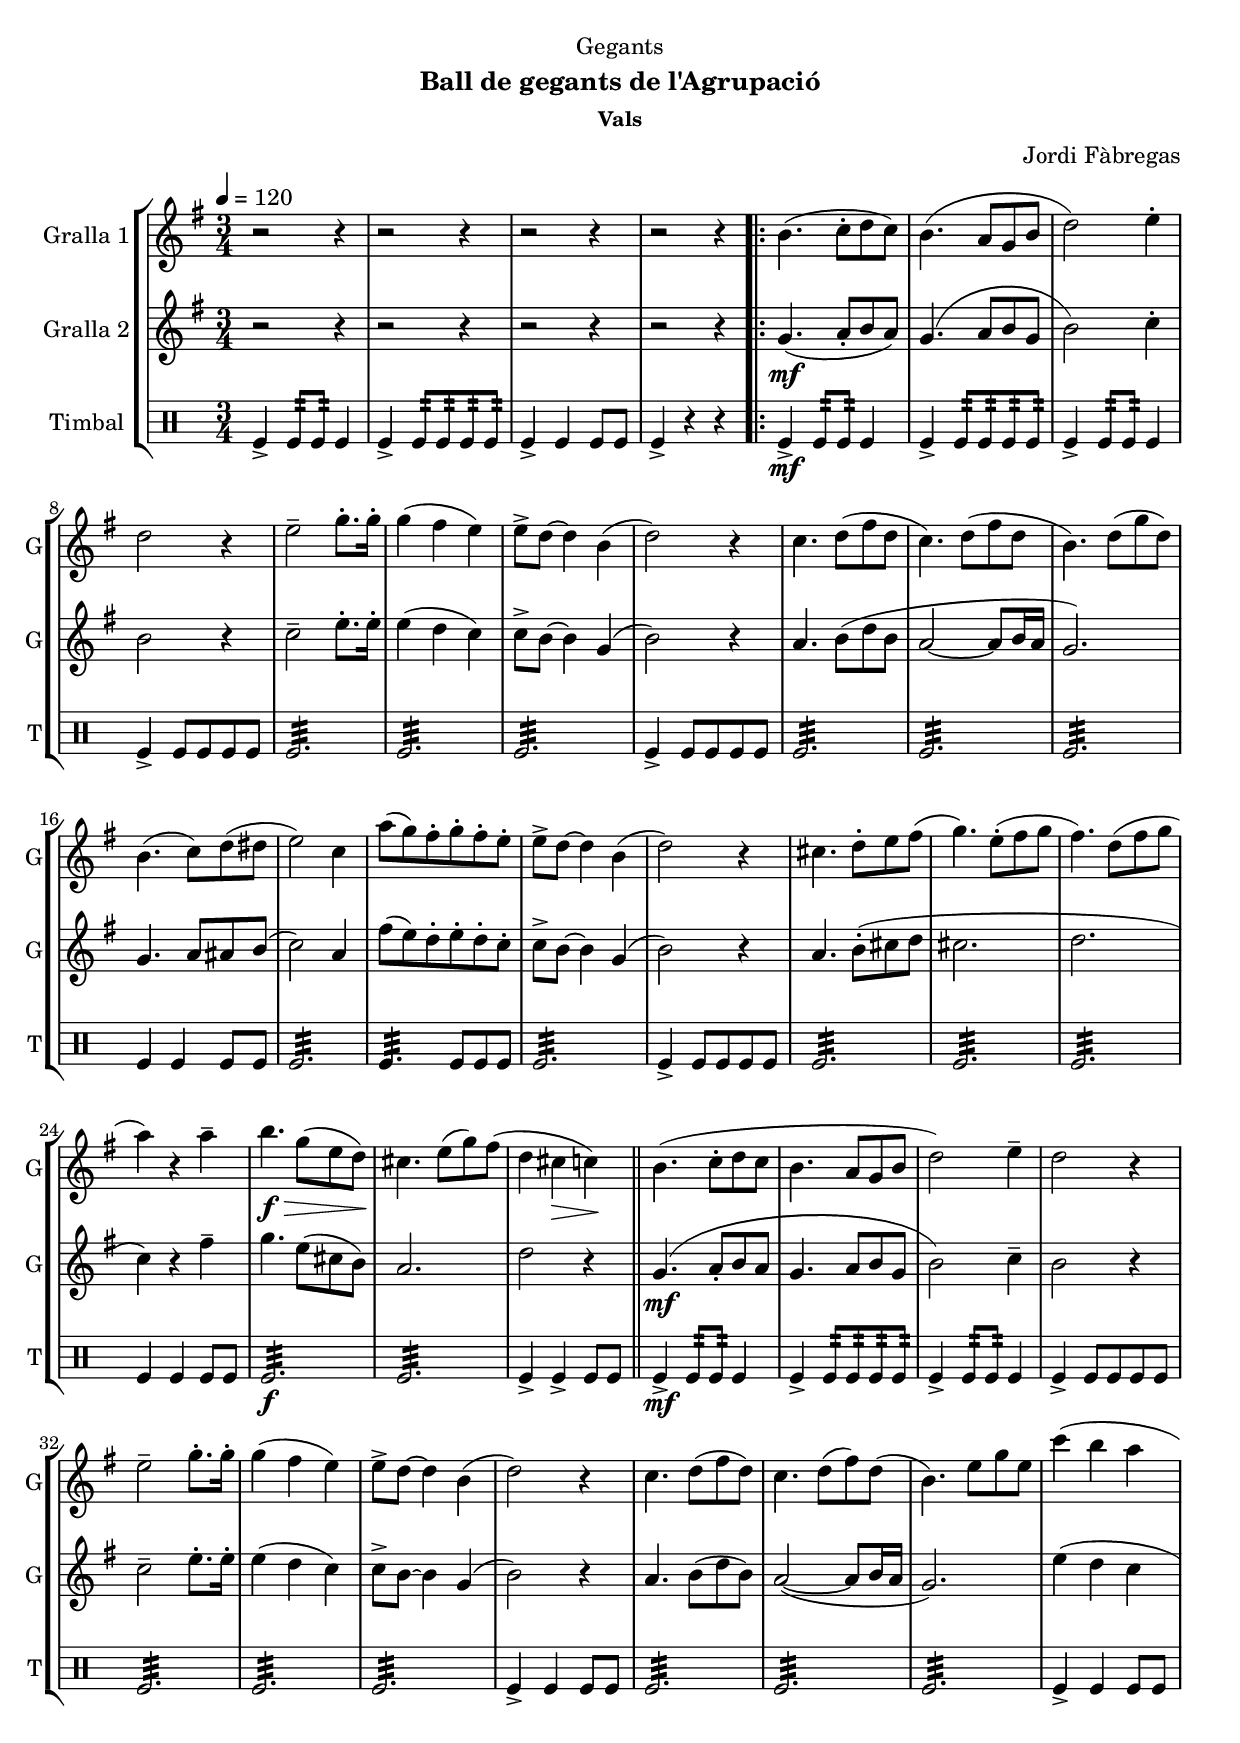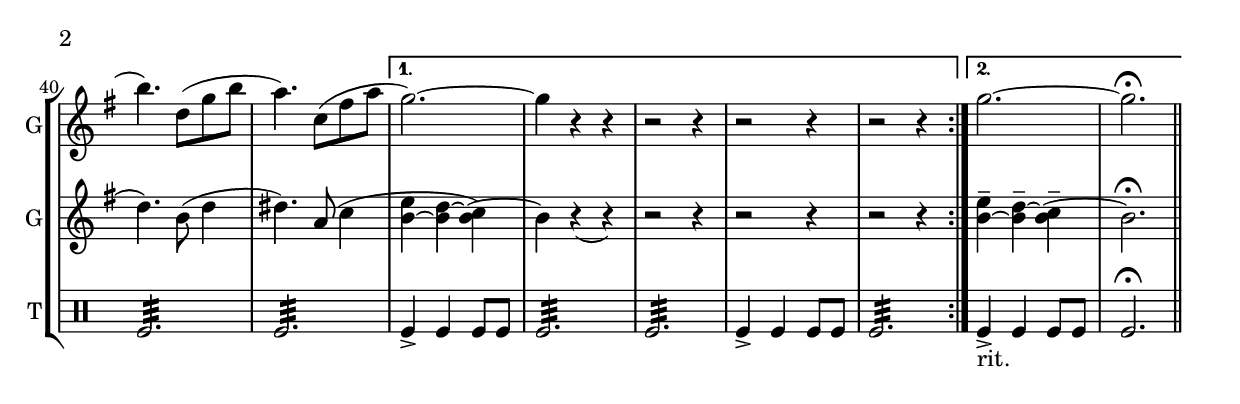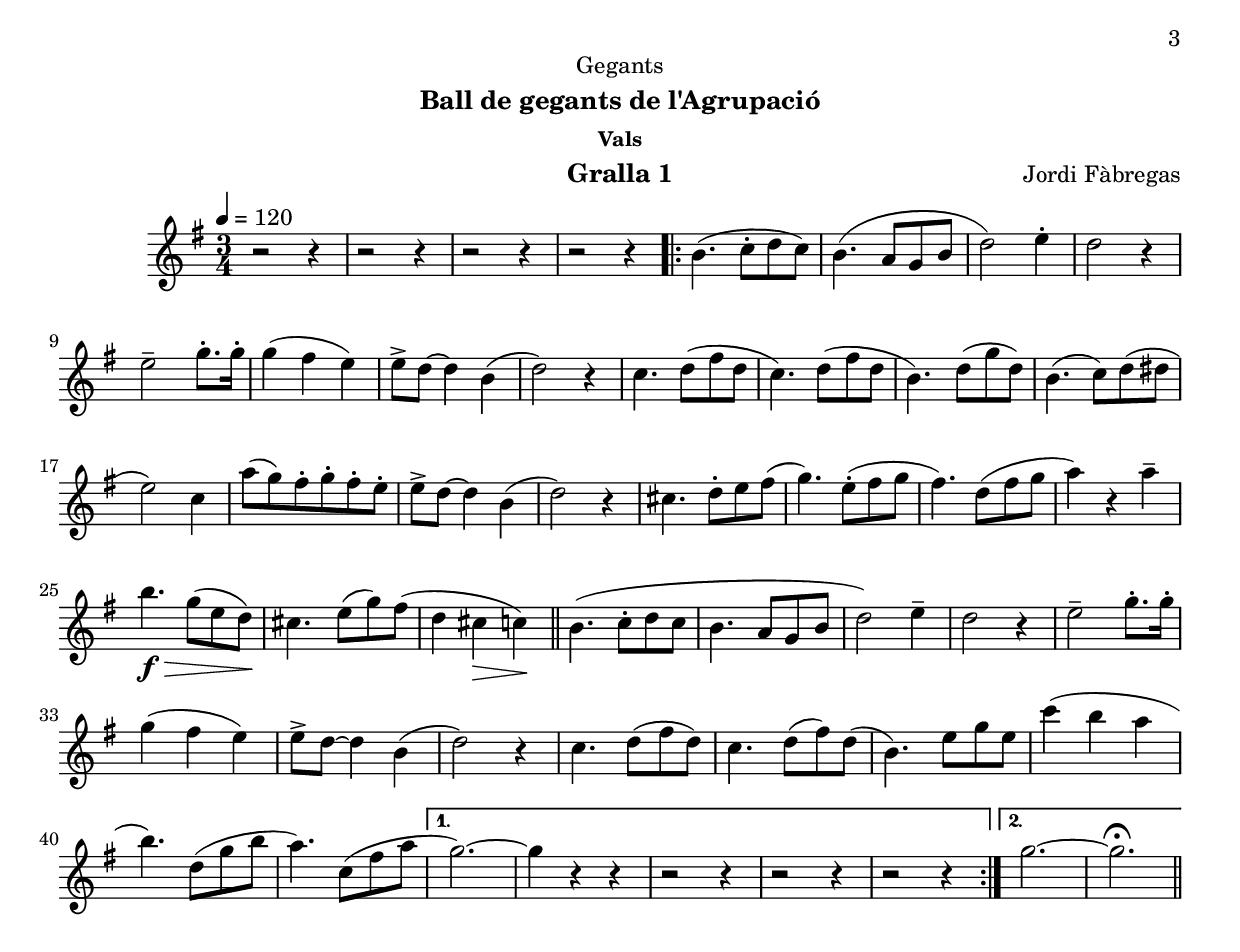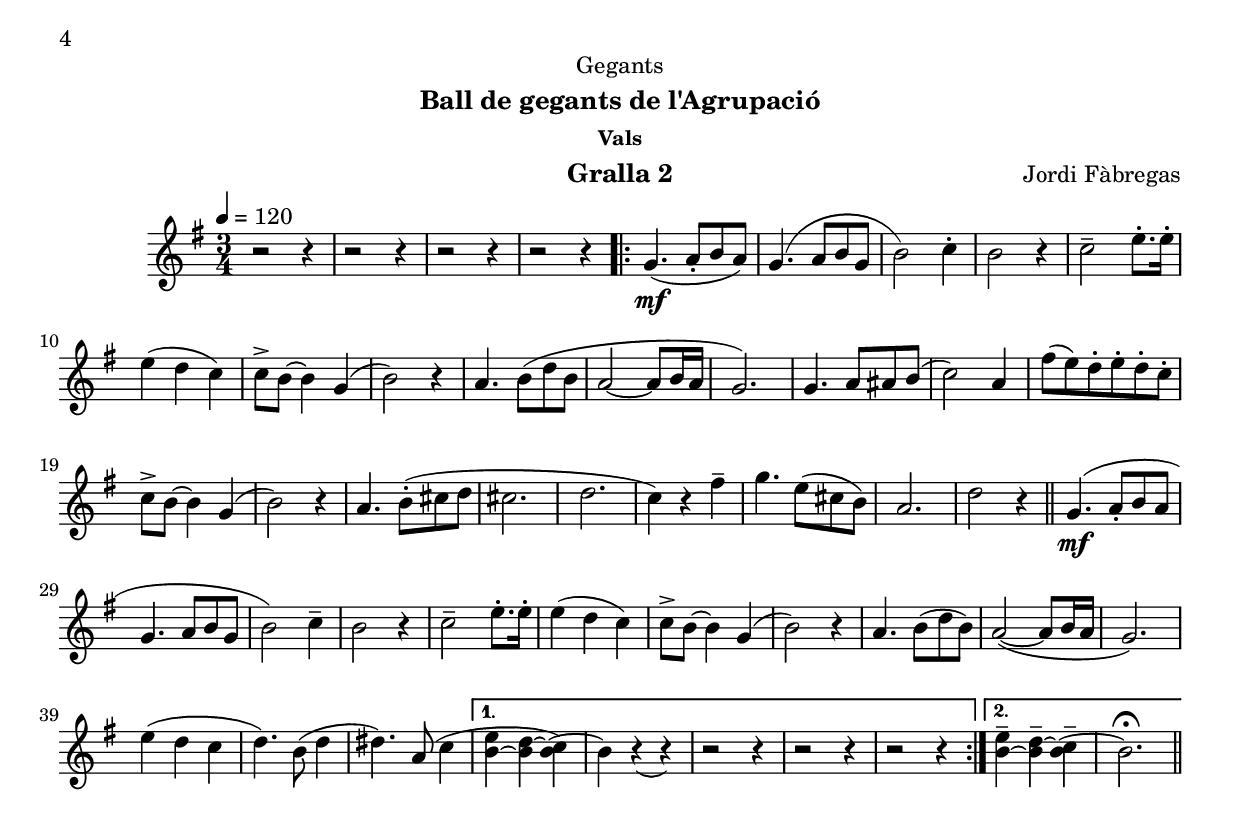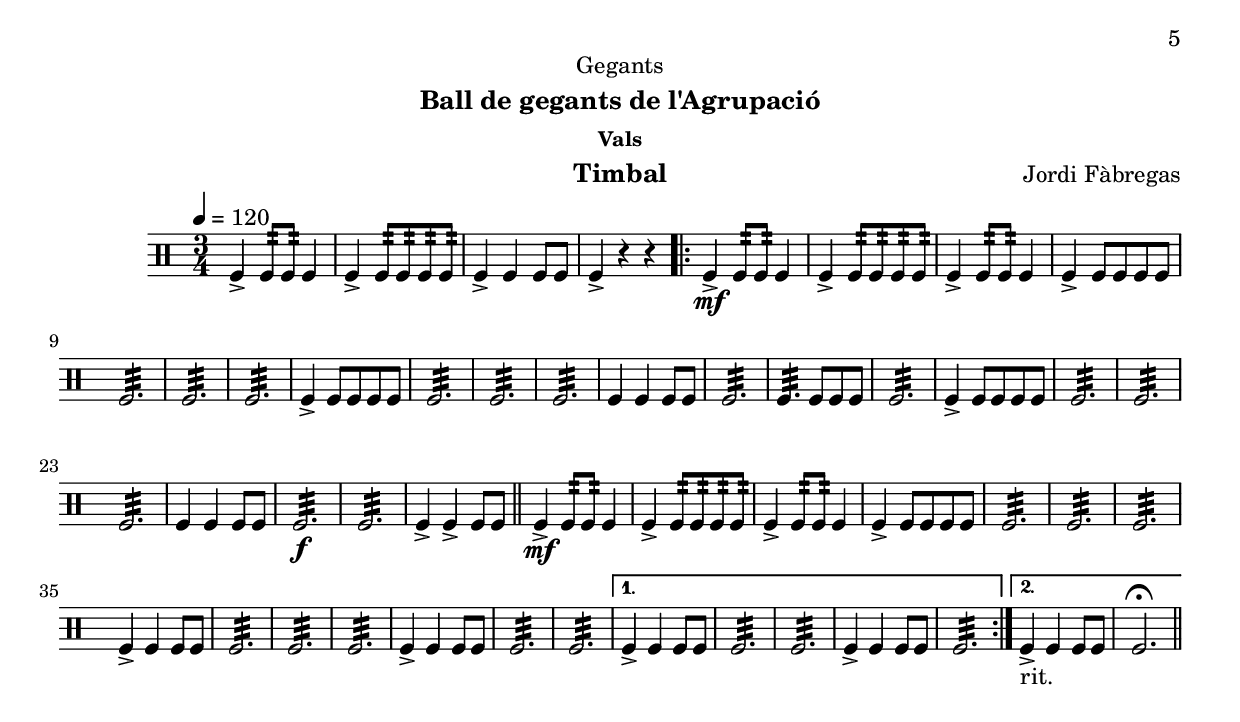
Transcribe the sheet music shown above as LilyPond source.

\version "2.16.2"

\header {
  dedication="Gegants"
  title=""
  subtitle="Ball de gegants de l'Agrupació"
  subsubtitle="Vals"
  poet=""
  meter=""
  piece=""
  composer="Jordi Fàbregas"
  arranger=""
  opus=""
  instrument=""
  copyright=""
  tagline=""
}

liniaroAa =
\relative b'
{
  \tempo 4=120
  \clef treble
  \key g \major
  \time 3/4
  r2 r4  |
  r2 r4  |
  r2 r4  |
  r2 r4  |
  %05
  \repeat volta 2 { b4. ( c8-. d  c  )  |
  b4. ( a8 g b   |
  d2 ) e4-.  |
  d2 r4  |
  e2-- g8.-. g16-.  |
  %10
  g4 ( fis e )  |
  e8-> d ~ d4 b (  |
  d2 ) r4  |
  c4. d8 ( fis d  |
  c4. ) d8 ( fis d  |
  %15
  b4. ) d8 ( g d )  |
  b4. ( c8 ) d ( dis   |
  e2 ) c4  |
  a'8 ( ( g ) fis-. g-. fis-. e-.  |
  e8-> d ~ d4 b (  |
  %20
  d2 ) ) r4  |
  cis4. d8-. e fis (   |
  g4. ) e8-. ( fis  g   |
  fis4. ) d8 ( fis  g   |
  a4 ) r a--  |
  %25
  b4. \f \> g8 ( e d \! )  |
  cis4. e8 ( g ) fis (  |
  d4 cis \> c ) \!  \bar "||"
  b4. ( c8-. d  c   |
  b4. a8 g  b   |
  %30
  d2 ) e4--  |
  d2 r4  |
  e2-- g8.-. g16-.  |
  g4 ( fis e )  |
  e8-> d ~ d4 b (  |
  %35
  d2 ) r4  |
  c4. d8 ( fis d )  |
  c4. d8 ( fis ) d (  |
  b4. ) e8 g e  |
  c'4 ( b a  |
  %40
  b4. ) d,8 ( g b  |
  a4. ) c,8 ( fis a }
  \alternative { { g2. ~ )  |
  g4 r r  |
  r2 r4  |
  %45
  r2 r4  |
  r2 r4 }
  { g2. ~   |
  g2.\fermata } } \bar "||"
}

liniaroAb =
\relative g'
{
  \tempo 4=120
  \clef treble
  \key g \major
  \time 3/4
  r2 r4  |
  r2 r4  |
  r2 r4  |
  r2 r4  |
  %05
  \repeat volta 2 { g4. ( \mf a8-. b  a  )  |
  g4. ( a8 b g   |
  b2 ) c4-.  |
  b2 r4  |
  c2-- e8.-. e16-.  |
  %10
  e4 ( d c )  |
  c8-> b ~ b4 g (  |
  b2 ) r4  |
  a4. b8 ( d b  |
  a2 ~ a8 b16 a  |
  %15
  g2. )  |
  g4. a8 ais b (   |
  c2 ) a4  |
  fis'8 ( ( e ) d-. e-. d-. c-.  |
  c8-> b ~ b4 g (  |
  %20
  b2 ) ) r4  |
  a4. b8-. ( cis d    |
  cis2.   |
  d2.  |
  c4 ) r fis--  |
  %25
  g4. e8 ( cis b )  |
  a2.   |
  d2 r4  \bar "||"
  g,4. ( \mf a8-. b  a   |
  g4. a8 b  g   |
  %30
  b2 ) c4--  |
  b2 r4  |
  c2-- e8.-. e16-.  |
  e4 ( d c )  |
  c8-> b ~ b4 g (  |
  %35
  b2 ) r4  |
  a4. b8 ( d b )  |
  a2 ~ ( a8 b16 a  |
  g2. )  |
  e'4 ( d c  |
  %40
  d4. ) b8 ( d4  |
  dis4. ) a8 ( c4 }
  \alternative { { <b e>4 ~ <b d> ~ <b c> ~ )  |
  b4 r ( r )  |
  r2 r4  |
  %45
  r2 r4  |
  r2 r4 }
  { <b e>4-- ~ <b d>-- ~ <b c>-- ~  |
  b2.\fermata } } \bar "||"
}

liniaroAc =
\drummode
{
  \tempo 4=120
  \time 3/4
  tomfl4-> tomfl8:32 tomfl:32 tomfl4  |
  tomfl4-> tomfl8:32 tomfl:32 tomfl:32 tomfl:32  |
  tomfl4-> tomfl tomfl8 tomfl  |
  tomfl4-> r r  |
  %05
  \repeat volta 2 { tomfl4-> \mf tomfl8:32 tomfl:32 tomfl4  |
  tomfl4-> tomfl8:32 tomfl:32 tomfl:32 tomfl:32  |
  tomfl4-> tomfl8:32 tomfl:32 tomfl4  |
  tomfl4-> tomfl8 tomfl tomfl tomfl  |
  tomfl2.:32  |
  %10
  tomfl2.:32  |
  tomfl2.:32  |
  tomfl4-> tomfl8 tomfl tomfl tomfl  |
  tomfl2.:32  |
  tomfl2.:32  |
  %15
  tomfl2.:32  |
  tomfl4 tomfl tomfl8 tomfl  |
  tomfl2.:32  |
  tomfl4.:32 tomfl8 tomfl tomfl  |
  tomfl2.:32  |
  %20
  tomfl4-> tomfl8 tomfl tomfl tomfl  |
  tomfl2.:32  |
  tomfl2.:32  |
  tomfl2.:32  |
  tomfl4 tomfl tomfl8 tomfl  |
  %25
  tomfl2.:32 \f  |
  tomfl2.:32  |
  tomfl4-> tomfl-> tomfl8 tomfl  \bar "||"
  tomfl4-> \mf tomfl8:32 tomfl:32 tomfl4  |
  tomfl4-> tomfl8:32 tomfl:32 tomfl:32 tomfl:32  |
  %30
  tomfl4-> tomfl8:32 tomfl:32 tomfl4  |
  tomfl4-> tomfl8 tomfl tomfl tomfl  |
  tomfl2.:32  |
  tomfl2.:32  |
  tomfl2.:32  |
  %35
  tomfl4-> tomfl tomfl8 tomfl  |
  tomfl2.:32  |
  tomfl2.:32  |
  tomfl2.:32  |
  tomfl4-> tomfl tomfl8 tomfl  |
  %40
  tomfl2.:32  |
  tomfl2.:32 }
  \alternative { { tomfl4-> tomfl tomfl8 tomfl  |
  tomfl2.:32  |
  tomfl2.:32  |
  %45
  tomfl4-> tomfl tomfl8 tomfl  |
  tomfl2.:32 }
  { tomfl4-> _"rit." tomfl tomfl8 tomfl  |
  tomfl2.\fermata } } \bar "||"
}

\bookpart {
  \score {
    \new StaffGroup {
      \override Score.RehearsalMark #'self-alignment-X = #LEFT
      <<
        \new Staff \with {instrumentName = #"Gralla 1" shortInstrumentName = #"G"} \liniaroAa
        \new Staff \with {instrumentName = #"Gralla 2" shortInstrumentName = #"G"} \liniaroAb
        \new DrumStaff \with {instrumentName = #"Timbal" shortInstrumentName = #"T"} \liniaroAc
      >>
    }
    \layout {}
  }
  \score { \unfoldRepeats
    \new StaffGroup {
      \override Score.RehearsalMark #'self-alignment-X = #LEFT
      <<
        \new Staff \with {instrumentName = #"Gralla 1" shortInstrumentName = #"G"} \liniaroAa
        \new Staff \with {instrumentName = #"Gralla 2" shortInstrumentName = #"G"} \liniaroAb
        \new DrumStaff \with {instrumentName = #"Timbal" shortInstrumentName = #"T"} \liniaroAc
      >>
    }
    \midi {
      \set Staff.midiInstrument = "oboe"
      \set DrumStaff.midiInstrument = "drums"
    }
  }
}

\bookpart {
  \header {instrument="Gralla 1"}
  \score {
    \new StaffGroup {
      \override Score.RehearsalMark #'self-alignment-X = #LEFT
      <<
        \new Staff \liniaroAa
      >>
    }
    \layout {}
  }
  \score { \unfoldRepeats
    \new StaffGroup {
      \override Score.RehearsalMark #'self-alignment-X = #LEFT
      <<
        \new Staff \liniaroAa
      >>
    }
    \midi {
      \set Staff.midiInstrument = "oboe"
      \set DrumStaff.midiInstrument = "drums"
    }
  }
}

\bookpart {
  \header {instrument="Gralla 2"}
  \score {
    \new StaffGroup {
      \override Score.RehearsalMark #'self-alignment-X = #LEFT
      <<
        \new Staff \liniaroAb
      >>
    }
    \layout {}
  }
  \score { \unfoldRepeats
    \new StaffGroup {
      \override Score.RehearsalMark #'self-alignment-X = #LEFT
      <<
        \new Staff \liniaroAb
      >>
    }
    \midi {
      \set Staff.midiInstrument = "oboe"
      \set DrumStaff.midiInstrument = "drums"
    }
  }
}

\bookpart {
  \header {instrument="Timbal"}
  \score {
    \new StaffGroup {
      \override Score.RehearsalMark #'self-alignment-X = #LEFT
      <<
        \new DrumStaff \liniaroAc
      >>
    }
    \layout {}
  }
  \score { \unfoldRepeats
    \new StaffGroup {
      \override Score.RehearsalMark #'self-alignment-X = #LEFT
      <<
        \new DrumStaff \liniaroAc
      >>
    }
    \midi {
      \set Staff.midiInstrument = "oboe"
      \set DrumStaff.midiInstrument = "drums"
    }
  }
}

